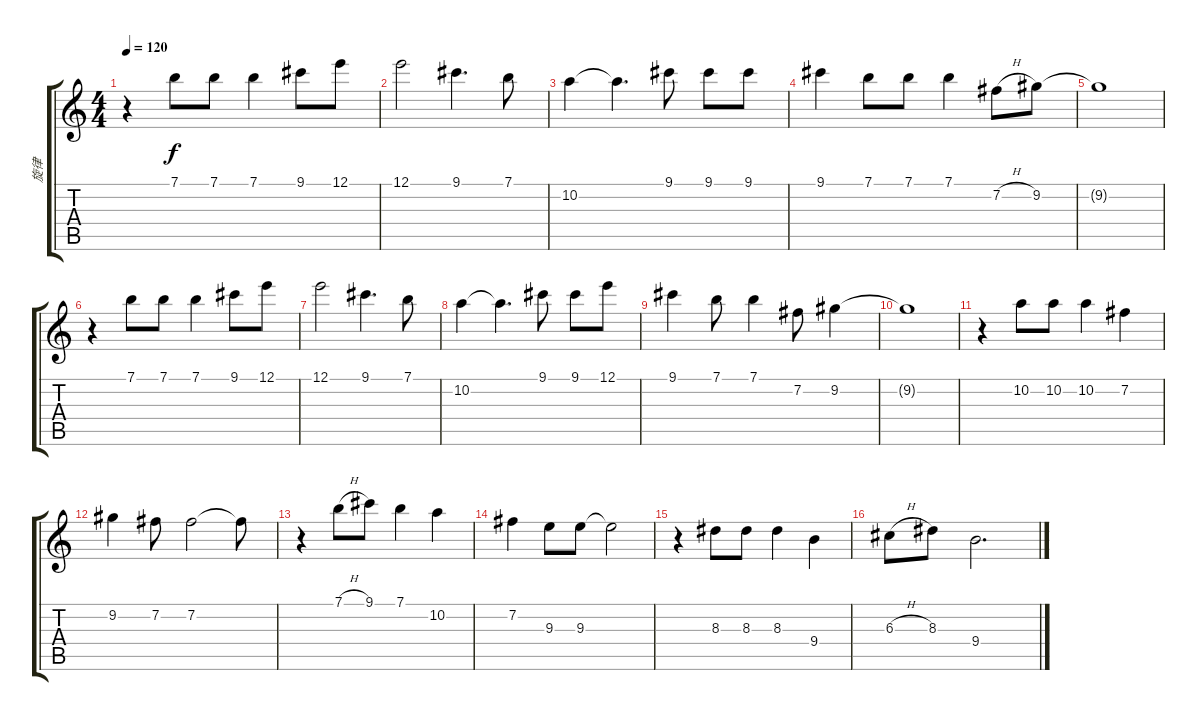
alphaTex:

\track ("旋律" "旋律") {instrument overdrivenguitar}
\staff {score tabs}
\tuning (E4 B3 G3 D3 A2 E2) {hide}
\ts (4 4)
\tempo 120
\clef g2
\ks c
r.4{dy f} 7.1.8 7.1.8 7.1.4 9.1.8 12.1.8 |
12.1.2 9.1.4{d} 7.1.8 |
10.2.4 10.2{t}.4{d} 9.1.8 9.1.8 9.1.8 |
9.1.4 7.1.8 7.1.8 7.1.4 7.2{h}.8 9.2.8 |
9.2{t}.1 |
r.4 7.1.8 7.1.8 7.1.4 9.1.8 12.1.8 |
12.1.2 9.1.4{d} 7.1.8 |
10.2.4 10.2{t}.4{d} 9.1.8 9.1.8 12.1.8 |
9.1.4 7.1.8 7.1.4 7.2.8 9.2.4 |
9.2{t}.1 |
r.4 10.2.8 10.2.8 10.2.4 7.2.4 |
9.2.4 7.2.8 7.2.2 7.2{t}.8 |
r.4 7.1{h}.8 9.1.8 7.1.4 10.2.4 |
7.2.4 9.3.8 9.3.8 9.3{t}.2 |
r.4 8.3.8 8.3.8 8.3.4 9.4.4 |
6.3{h}.8 8.3.8 9.4.2{d}
